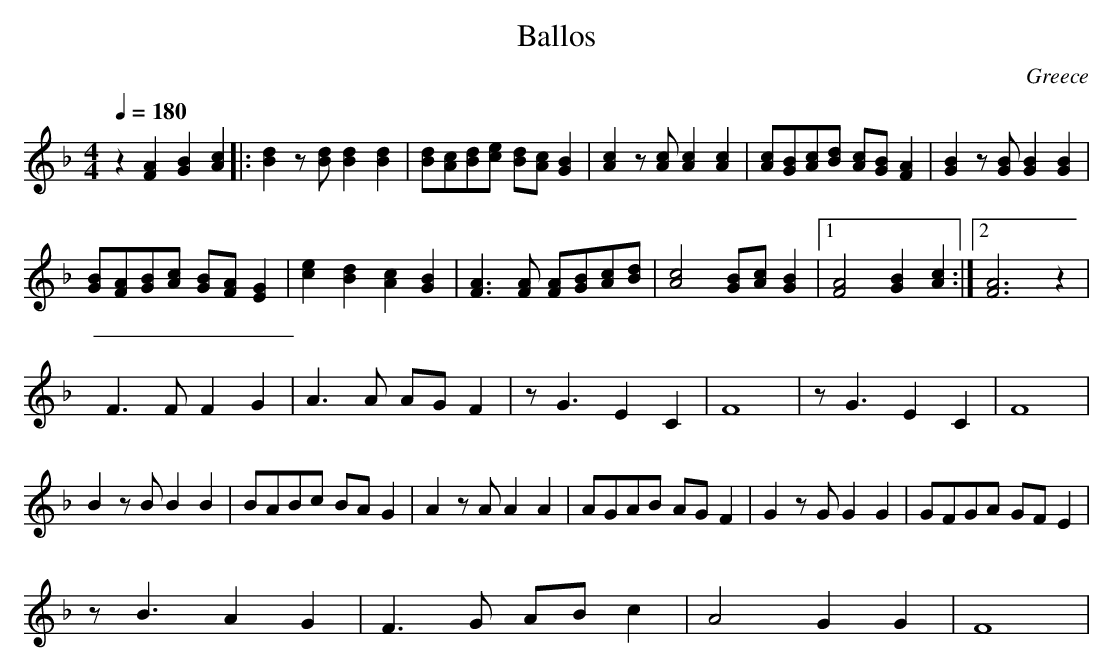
X:1
T: Ballos
O: Greece
M: 4/4
L: 1/8
Q: 1/4=180
K: F
!drum!z2 [A2F2] [B2G2] [c2A2]\
|:[d2B2] z[dB] [d2B2] [d2B2]      |[dB][cA][dB][ec] [dB][cA][B2G2]|\
  [c2A2] z[cA] [c2A2] [c2A2]      |[cA][BG][cA][dB] [cA][BG][A2F2]|\
  [B2G2] z[BG] [B2G2] [B2G2]      |
  [BG][AF][BG][cA] [BG][AF][G2E2] |[e2c2] [d2B2] [c2A2] [B2G2]    |\
  [A3F3] [AF] [AF][BG][cA][dB]    |[c4A4] [BG][cA] [B2G2]         |\
  [1[A4F4] [B2G2] [c2A2]          :|[2 [A6F6] z2                  |
  !nodrum! F3 F F2 G2             |A3 A AG F2                     |\
  z G3 E2 C2                      |F8                             |\
  z G3 E2 C2                      | F8                            |
  !drum! B2 zB B2 B2              |BABc BAG2                      |\
  A2 zA A2 A2                     | AGAB AGF2                     |\
  G2 zG G2 G2                     | GFGA GFE2                     |
  z B3 A2 G2                      | F3G AB c2                     |\
  A4 G2 G2                        | F8                            |
